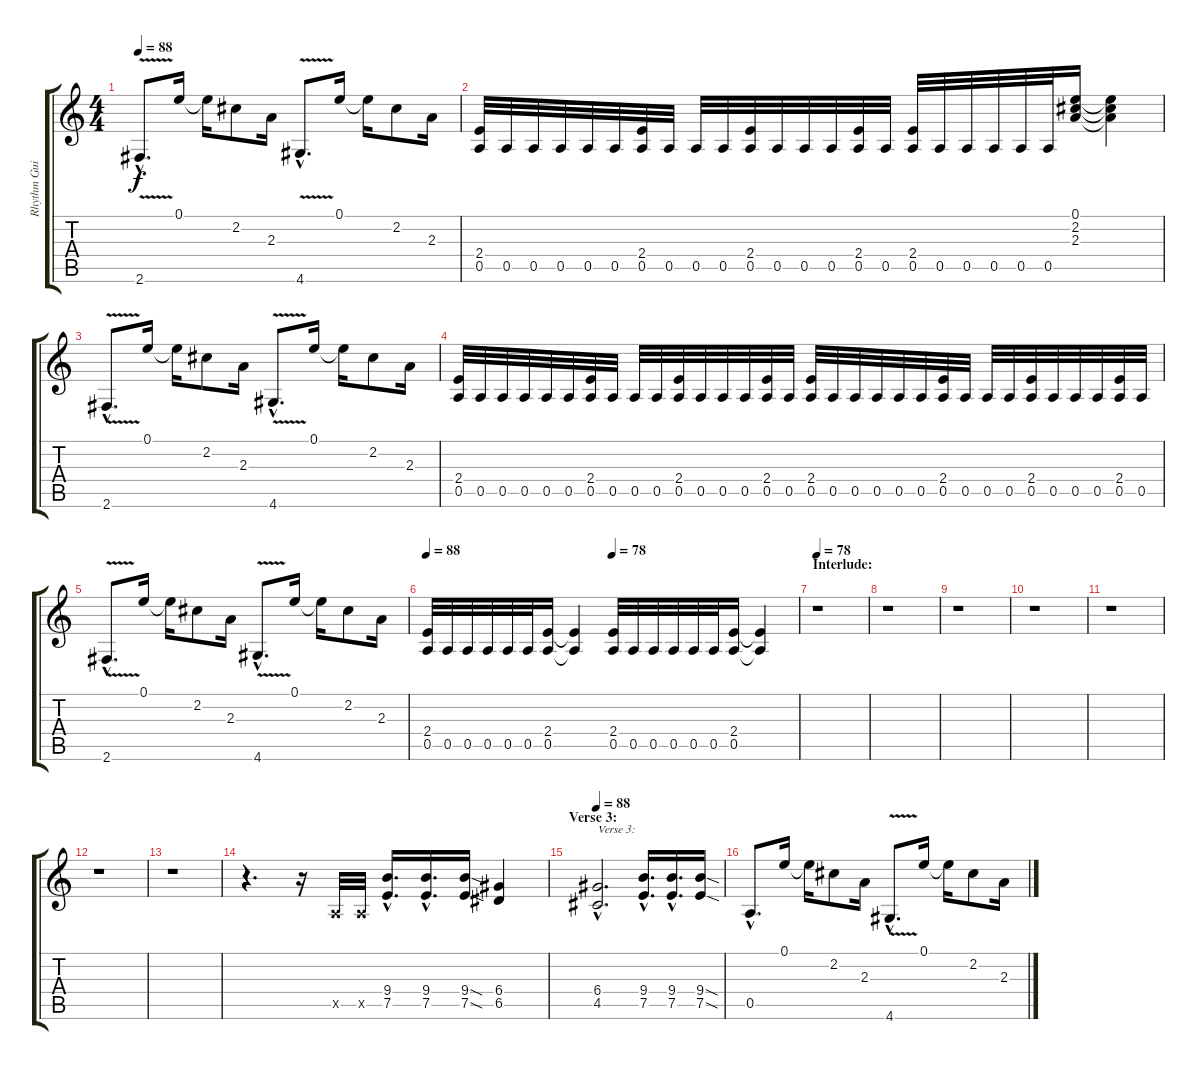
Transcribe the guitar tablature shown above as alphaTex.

\track ("Rhythm Guitar 2" "Rhythm Gui") {instrument distortionguitar}
\staff {score tabs}
\tuning (E4 B3 G3 D3 A2 E2) {hide}
\ts (4 4)
\tempo 88
\clef g2
\ks c
2.6{v hac}.8{d dy f} 0.1.16 0.1{t}.16 2.2.8 2.3.16 4.6{v hac}.8{d} 0.1.16 0.1{t}.16 2.2.8 2.3.16 |
(2.4 0.5).32 0.5.32 0.5.32 0.5.32 0.5.32 0.5.32 (2.4 0.5).32 0.5.32 0.5.32 0.5.32 (2.4 0.5).32 0.5.32 0.5.32 0.5.32 (2.4 0.5).32 0.5.32 (2.4 0.5).32 0.5.32 0.5.32 0.5.32 0.5.32 0.5.32 (0.1 2.2 2.3).16 (0.1{t} 2.2{t} 2.3{t}).4 |
2.6{v hac}.8{d} 0.1.16 0.1{t}.16 2.2.8 2.3.16 4.6{v hac}.8{d} 0.1.16 0.1{t}.16 2.2.8 2.3.16 |
(2.4 0.5).32 0.5.32 0.5.32 0.5.32 0.5.32 0.5.32 (2.4 0.5).32 0.5.32 0.5.32 0.5.32 (2.4 0.5).32 0.5.32 0.5.32 0.5.32 (2.4 0.5).32 0.5.32 (2.4 0.5).32 0.5.32 0.5.32 0.5.32 0.5.32 0.5.32 (2.4 0.5).32 0.5.32 0.5.32 0.5.32 (2.4 0.5).32 0.5.32 0.5.32 0.5.32 (2.4 0.5).32 0.5.32 |
2.6{v hac}.8{d} 0.1.16 0.1{t}.16 2.2.8 2.3.16 4.6{v hac}.8{d} 0.1.16 0.1{t}.16 2.2.8 2.3.16 |
\tempo 88
\tempo (78 0.5)
(2.4 0.5).32 0.5.32 0.5.32 0.5.32 0.5.32 0.5.32 (2.4 0.5).16 (2.4{t} 0.5{t}).4 (2.4 0.5).32 0.5.32 0.5.32 0.5.32 0.5.32 0.5.32 (2.4 0.5).16 (2.4{t} 0.5{t}).4 |
\section ("" "Interlude:")
\tempo 78
r.1 |
r.1 |
r.1 |
r.1 |
r.1 |
r.1 |
r.1 |
r.4{d} r.16 0.5{x}.32 0.5{x}.32 (9.4{hac} 7.5{hac}).16{d} (9.4{hac} 7.5{hac}).16{d} (9.4{sod} 7.5{sod}).16 (6.4 6.5).4 |
\section ("" "Verse 3:")
\tempo 88
(6.4{hac} 4.5{hac}).2{d txt "Verse 3:"} (9.4{hac} 7.5{hac}).16{d} (9.4{hac} 7.5{hac}).16{d} (9.4{sod} 7.5{sod}).16 |
0.5{hac}.8{d} 0.1.16 0.1{t}.16 2.2.8 2.3.16 4.6{v hac}.8{d} 0.1.16 0.1{t}.16 2.2.8 2.3.16
